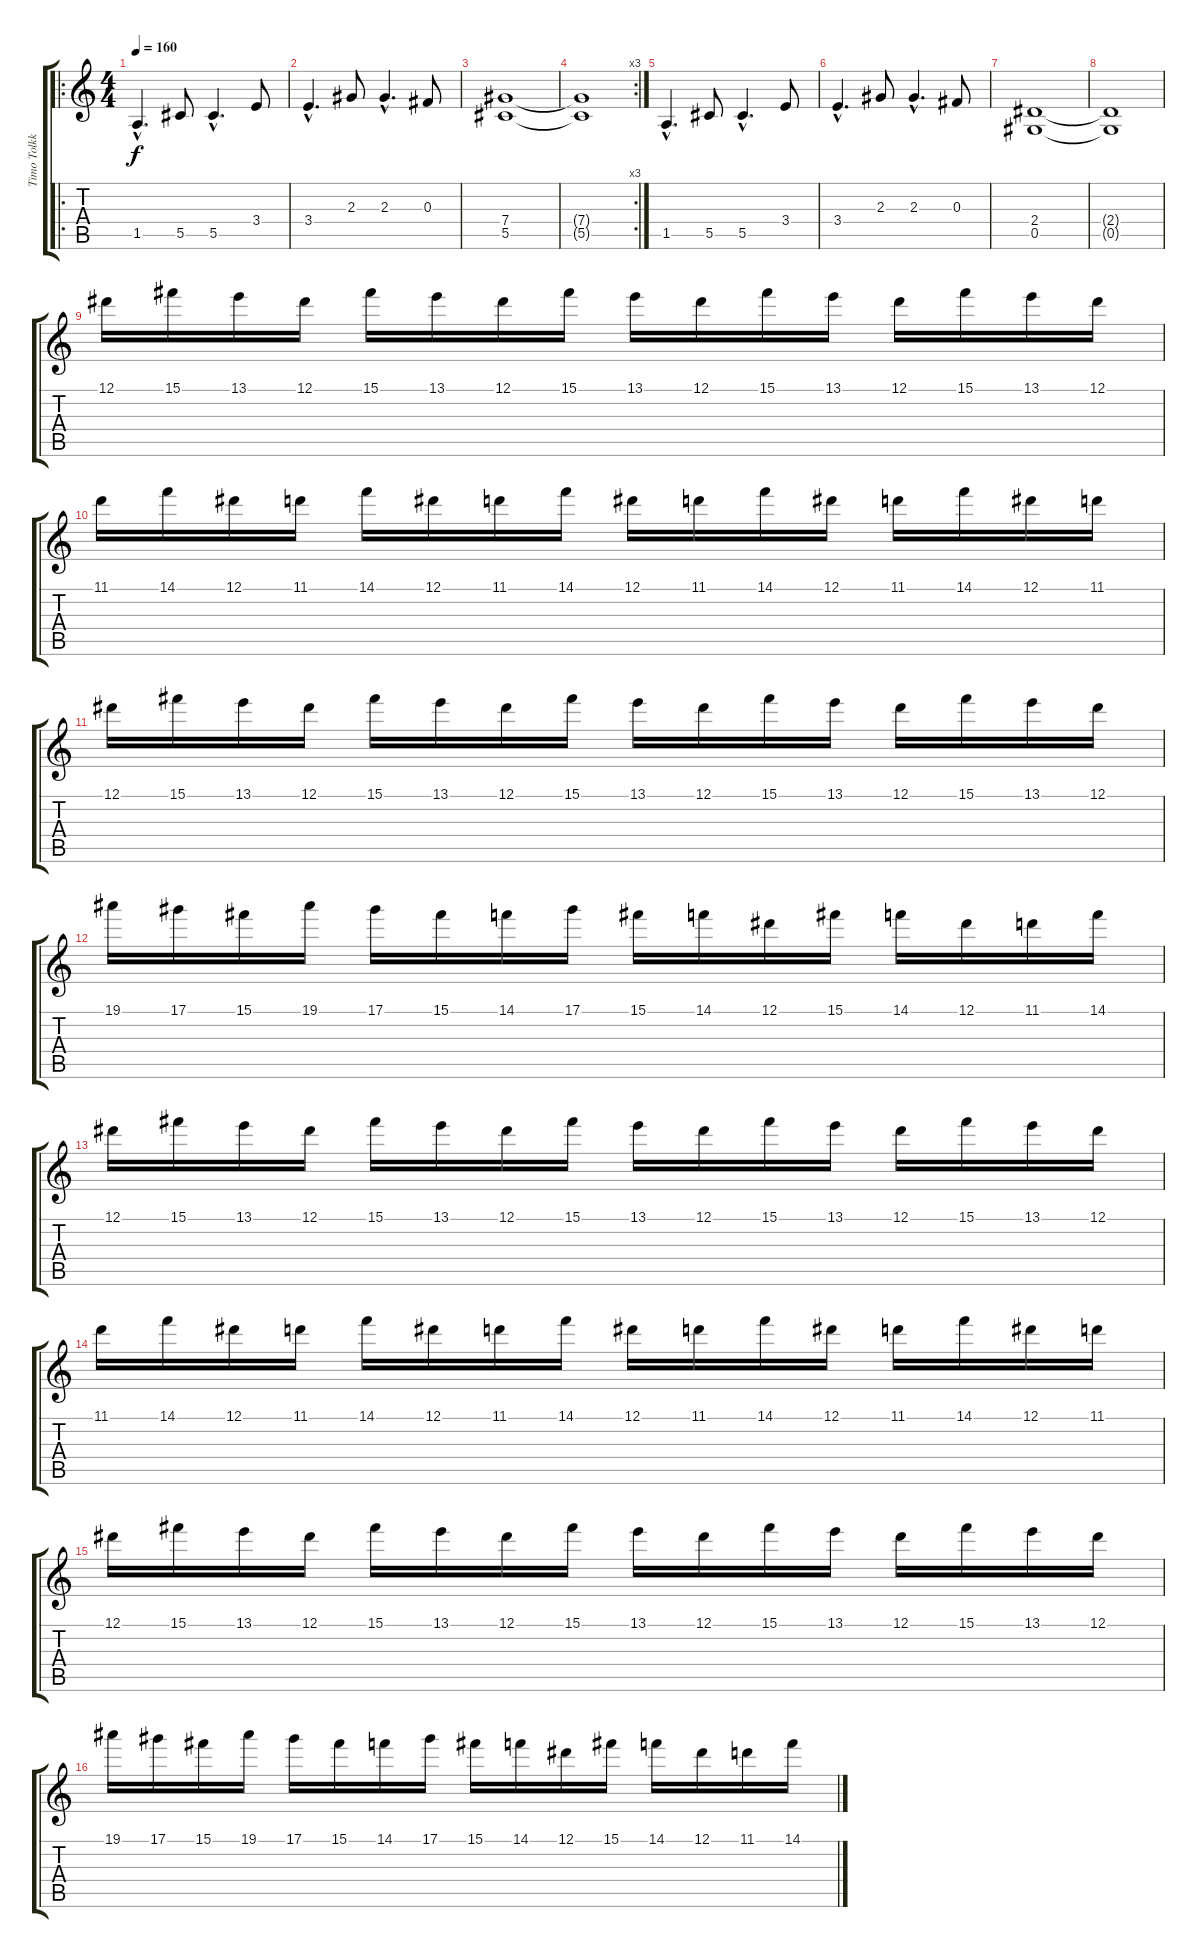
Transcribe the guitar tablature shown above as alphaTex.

\track ("Timo Tolkki" "Timo Tolkk") {instrument overdrivenguitar}
\staff {score tabs}
\tuning (Eb4 Bb3 Gb3 Db3 Ab2 Eb2) {hide}
\ro
\ts (4 4)
\tempo 160
\clef g2
\ks c
1.5{hac}.4{d dy f} 5.5.8 5.5{hac}.4{d} 3.4.8 |
3.4{hac}.4{d} 2.3.8 2.3{hac}.4{d} 0.3.8 |
(7.4 5.5).1 |
\rc 3
(7.4{t} 5.5{t}).1 |
1.5{hac}.4{d} 5.5.8 5.5{hac}.4{d} 3.4.8 |
3.4{hac}.4{d} 2.3.8 2.3{hac}.4{d} 0.3.8 |
(2.4 0.5).1 |
(2.4{t} 0.5{t}).1 |
12.1.16 15.1.16 13.1.16 12.1.16 15.1.16 13.1.16 12.1.16 15.1.16 13.1.16 12.1.16 15.1.16 13.1.16 12.1.16 15.1.16 13.1.16 12.1.16 |
11.1.16 14.1.16 12.1.16 11.1.16 14.1.16 12.1.16 11.1.16 14.1.16 12.1.16 11.1.16 14.1.16 12.1.16 11.1.16 14.1.16 12.1.16 11.1.16 |
12.1.16 15.1.16 13.1.16 12.1.16 15.1.16 13.1.16 12.1.16 15.1.16 13.1.16 12.1.16 15.1.16 13.1.16 12.1.16 15.1.16 13.1.16 12.1.16 |
19.1.16 17.1.16 15.1.16 19.1.16 17.1.16 15.1.16 14.1.16 17.1.16 15.1.16 14.1.16 12.1.16 15.1.16 14.1.16 12.1.16 11.1.16 14.1.16 |
12.1.16 15.1.16 13.1.16 12.1.16 15.1.16 13.1.16 12.1.16 15.1.16 13.1.16 12.1.16 15.1.16 13.1.16 12.1.16 15.1.16 13.1.16 12.1.16 |
11.1.16 14.1.16 12.1.16 11.1.16 14.1.16 12.1.16 11.1.16 14.1.16 12.1.16 11.1.16 14.1.16 12.1.16 11.1.16 14.1.16 12.1.16 11.1.16 |
12.1.16 15.1.16 13.1.16 12.1.16 15.1.16 13.1.16 12.1.16 15.1.16 13.1.16 12.1.16 15.1.16 13.1.16 12.1.16 15.1.16 13.1.16 12.1.16 |
19.1.16 17.1.16 15.1.16 19.1.16 17.1.16 15.1.16 14.1.16 17.1.16 15.1.16 14.1.16 12.1.16 15.1.16 14.1.16 12.1.16 11.1.16 14.1.16
